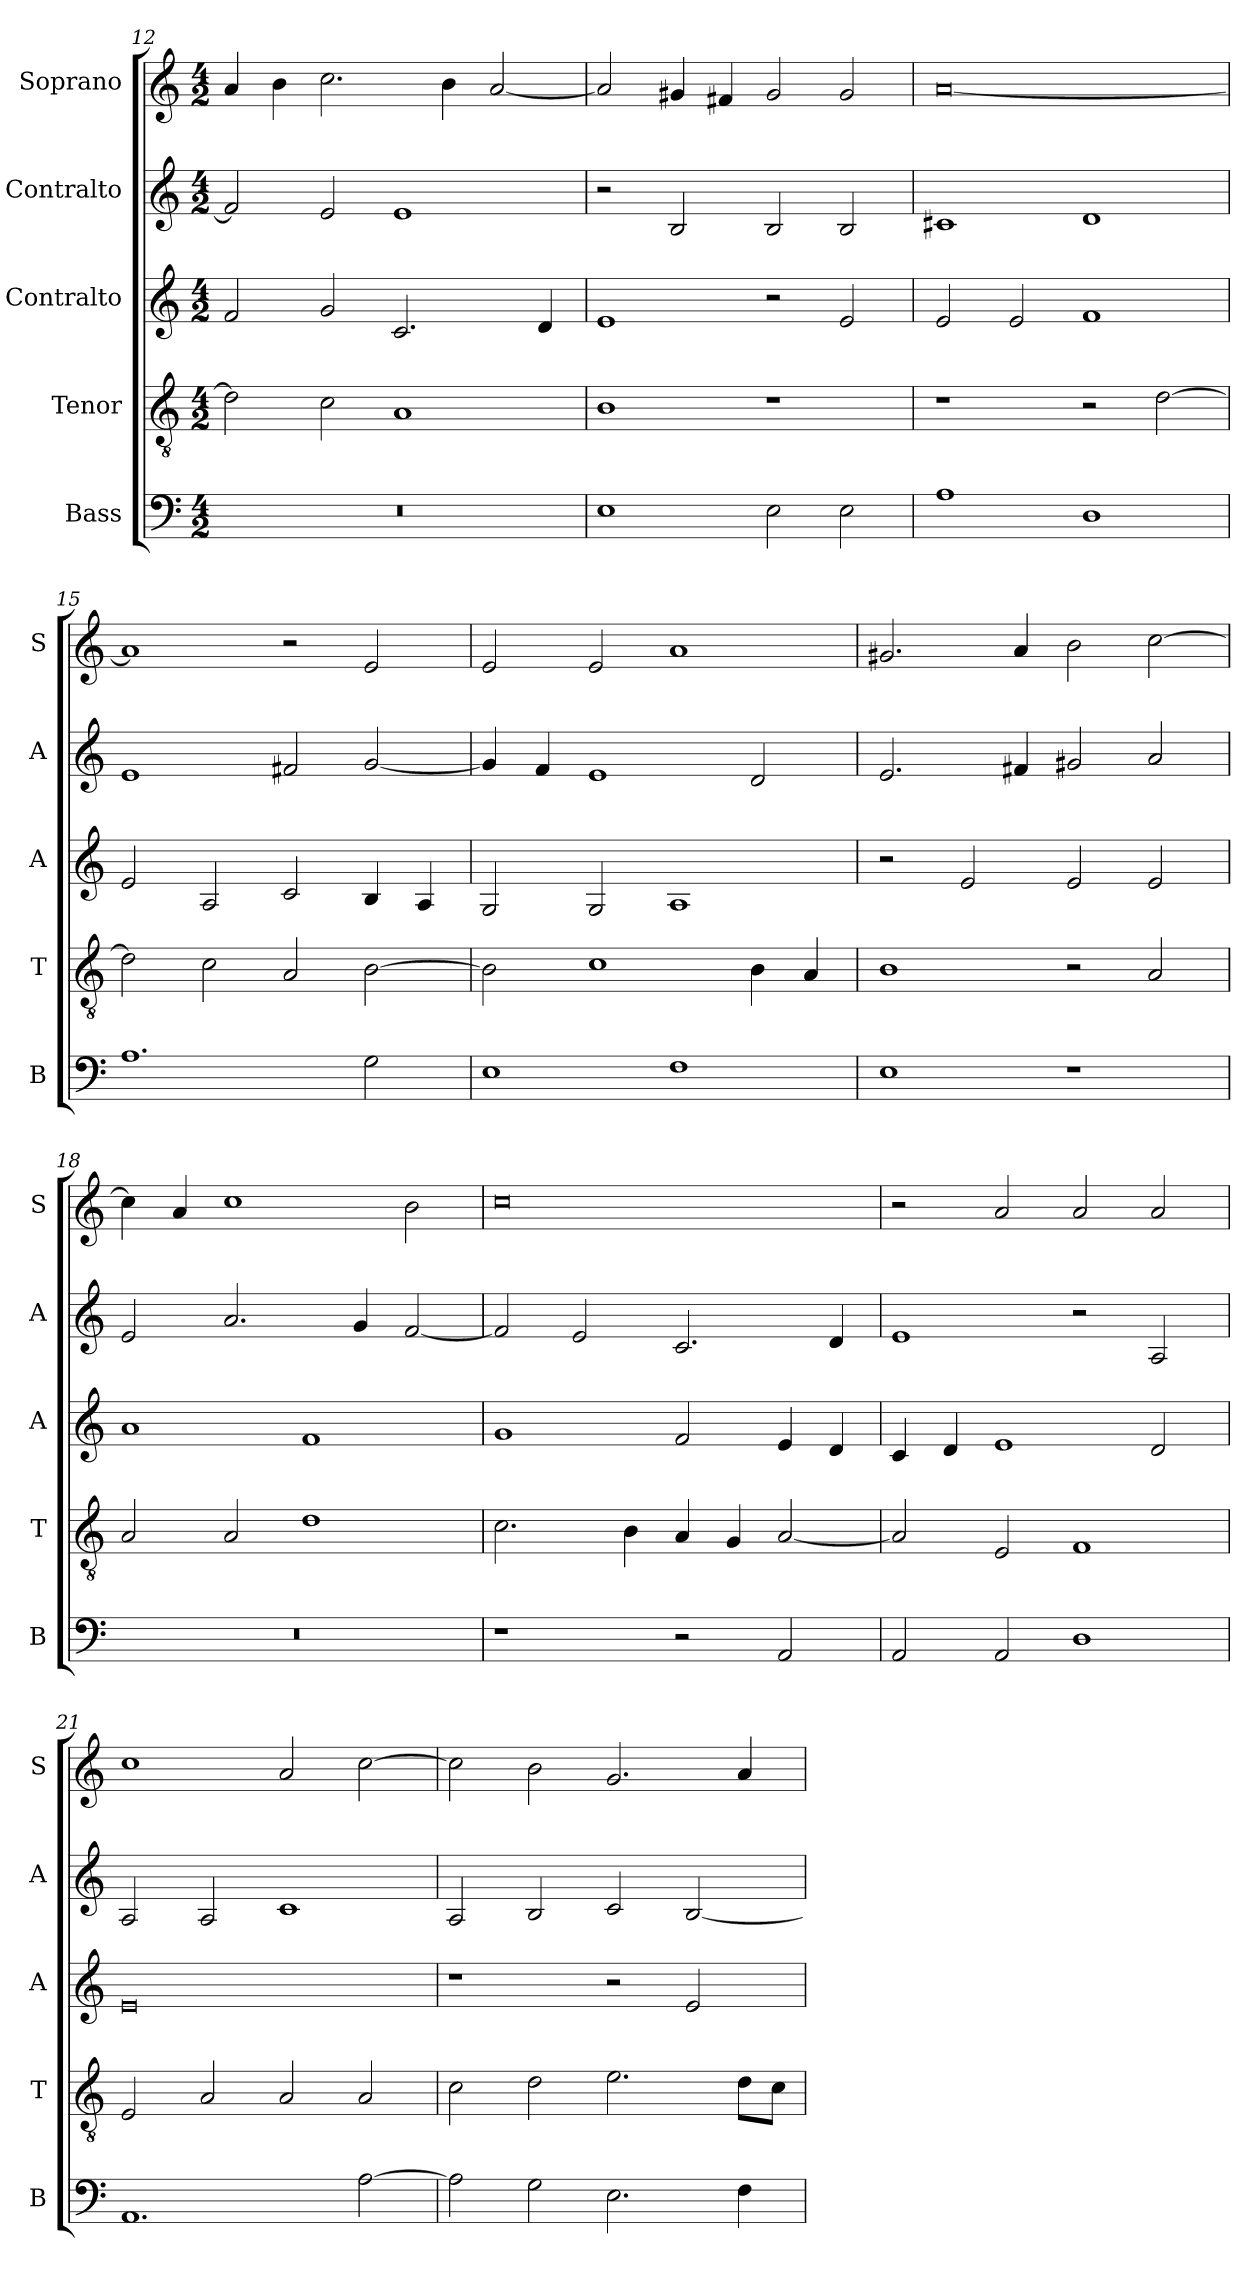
**kern	**kern	**kern	**kern	**kern
*part5	*part4	*part3	*part2	*part1
*staff5	*staff4	*staff3	*staff2	*staff1
*I"Bass	*I"Tenor	*I"Contralto	*I"Contralto	*I"Soprano
*I'B	*I'T	*I'A	*I'A	*I'S
*clefF4	*clefGv2	*clefG2	*clefG2	*clefG2
*k[]	*k[]	*k[]	*k[]	*k[]
*E:phr	*E:phr	*E:phr	*E:phr	*E:phr
*M4/2	*M4/2	*M4/2	*M4/2	*M4/2
=12	=12	=12	=12	=12
0r	2d]	2f	2f]	4a
.	.	.	.	4b
.	2c	2g	2e	2.cc
.	1A	2.c	1e	.
.	.	.	.	4b
.	.	.	.	[2a
.	.	4d	.	.
=13	=13	=13	=13	=13
1E	1B	1e	2r	2a]
.	.	.	2B	4g#X
.	.	.	.	4f#X
2E	1r	2r	2B	2g#
2E	.	2e	2B	2g#
=14	=14	=14	=14	=14
1A	1r	2e	1c#X	[0a
.	.	2e	.	.
1D	2r	1f	1d	.
.	[2d	.	.	.
=15	=15	=15	=15	=15
1.A	2d]	2e	1e	1a]
.	2c	2A	.	.
.	2A	2c	2f#X	2r
2G	[2B	4B	[2g	2e
.	.	4A	.	.
=16	=16	=16	=16	=16
1E	2B]	2G	4g]	2e
.	.	.	4f	.
.	1c	2G	1e	2e
1F	.	1A	.	1a
.	4B	.	2d	.
.	4A	.	.	.
=17	=17	=17	=17	=17
1E	1B	2r	2.e	2.g#X
.	.	2e	.	.
.	.	.	4f#X	4a
1r	2r	2e	2g#X	2b
.	2A	2e	2a	[2cc
=18	=18	=18	=18	=18
0r	2A	1a	2e	4cc]
.	.	.	.	4a
.	2A	.	2.a	1cc
.	1d	1f	.	.
.	.	.	4g	.
.	.	.	[2f	2b
=19	=19	=19	=19	=19
1r	2.c	1g	2f]	0cc
.	.	.	2e	.
.	4B	.	.	.
2r	4A	2f	2.c	.
.	4G	.	.	.
2AA	[2A	4e	.	.
.	.	4d	4d	.
=20	=20	=20	=20	=20
2AA	2A]	4c	1e	2r
.	.	4d	.	.
2AA	2E	1e	.	2a
1D	1F	.	2r	2a
.	.	2d	2A	2a
=21	=21	=21	=21	=21
1.AA	2E	0e	2A	1cc
.	2A	.	2A	.
.	2A	.	1c	2a
[2A	2A	.	.	[2cc
=22	=22	=22	=22	=22
2A]	2c	1r	2A	2cc]
2G	2d	.	2B	2b
2.E	2.e	2r	2c	2.g
.	.	2e	[2B	.
4F	8d\L	.	.	4a
.	8c\J	.	.	.
=	=	=	=	=
*-	*-	*-	*-	*-
